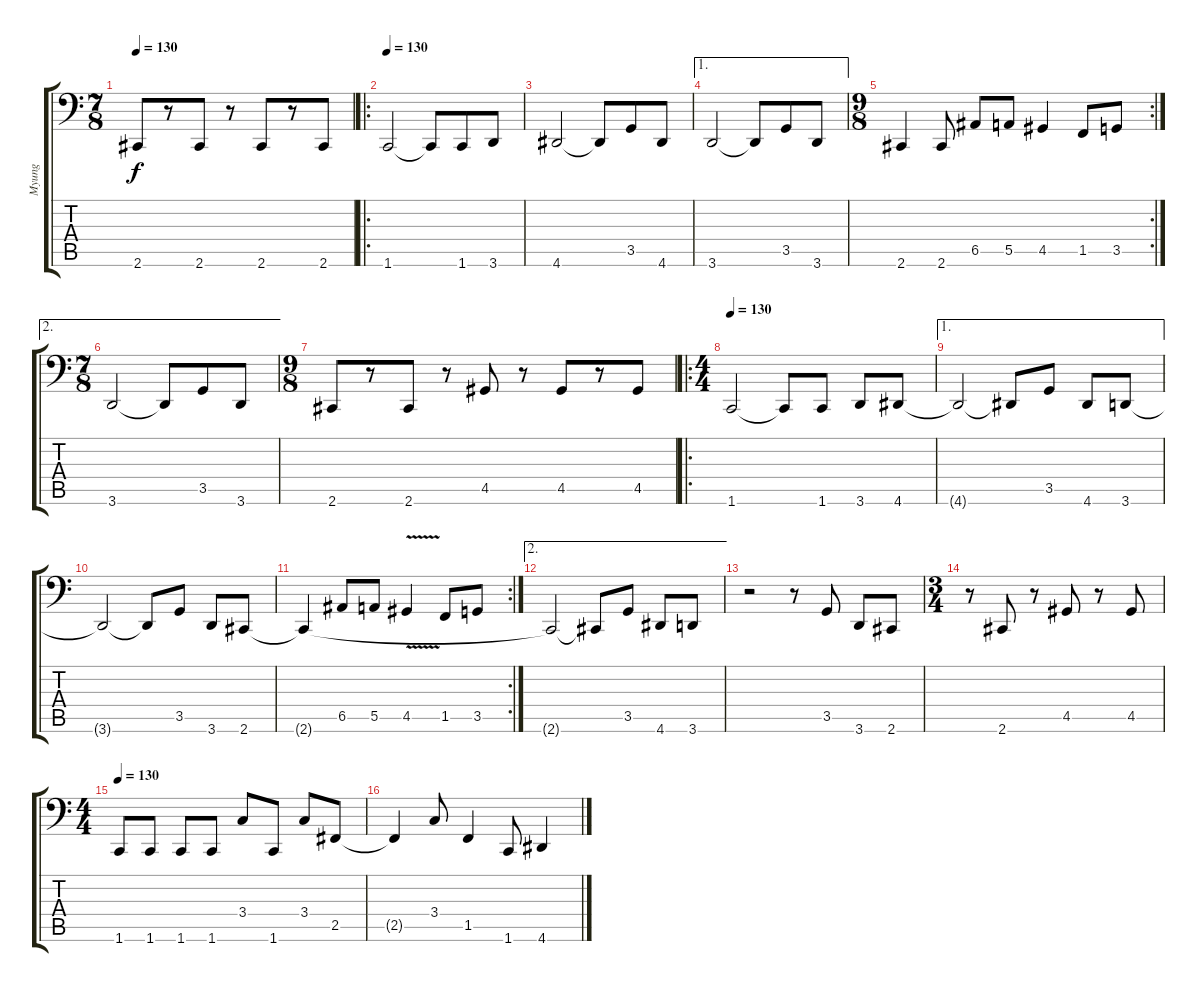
\track ("Myung" "Myung") {instrument electricbassfinger}
\staff {score tabs}
\tuning (C3 G2 D2 A1 E1 B0) {hide}
\ts (7 8)
\tempo 130
\clef f4
\ks c
2.6.8{dy f} r.8 2.6.8 r.8 2.6.8 r.8 2.6.8 |
\ro
\tempo 130
1.6.2 1.6{t}.8 1.6.8 3.6.8 |
4.6.2 4.6{t}.8 3.5.8 4.6.8 |
\ae 1
3.6.2 3.6{t}.8 3.5.8 3.6.8 |
\rc 2
\ts (9 8)
2.6.4 2.6.8 6.5.8 5.5.8 4.5.4 1.5.8 3.5.8 |
\ae 2
\ts (7 8)
3.6.2 3.6{t}.8 3.5.8 3.6.8 |
\ts (9 8)
2.6.8 r.8 2.6.8 r.8 4.5.8 r.8 4.5.8 r.8 4.5.8 |
\ro
\ts (4 4)
\tempo 130
1.6.2 1.6{t}.8 1.6.8 3.6.8 4.6.8 |
\ae 1
4.6{t}.2 4.6{t}.8 3.5.8 4.6.8 3.6.8 |
3.6{t}.2 3.6{t}.8 3.5.8 3.6.8 2.6.8 |
\rc 2
2.6{t}.4 6.5.8 5.5.8 4.5{v}.4 1.5.8 3.5.8 |
\ae 2
2.6{t}.2 2.6{t}.8 3.5.8 4.6.8 3.6.8 |
r.2 r.8 3.5.8 3.6.8 2.6.8 |
\ts (3 4)
r.8 2.6.8 r.8 4.5.8 r.8 4.5.8 |
\ts (4 4)
\tempo 130
1.6.8 1.6.8 1.6.8 1.6.8 3.4.8 1.6.8 3.4.8 2.5.8 |
2.5{t}.4 3.4.8 1.5.4 1.6.8 4.6.4
